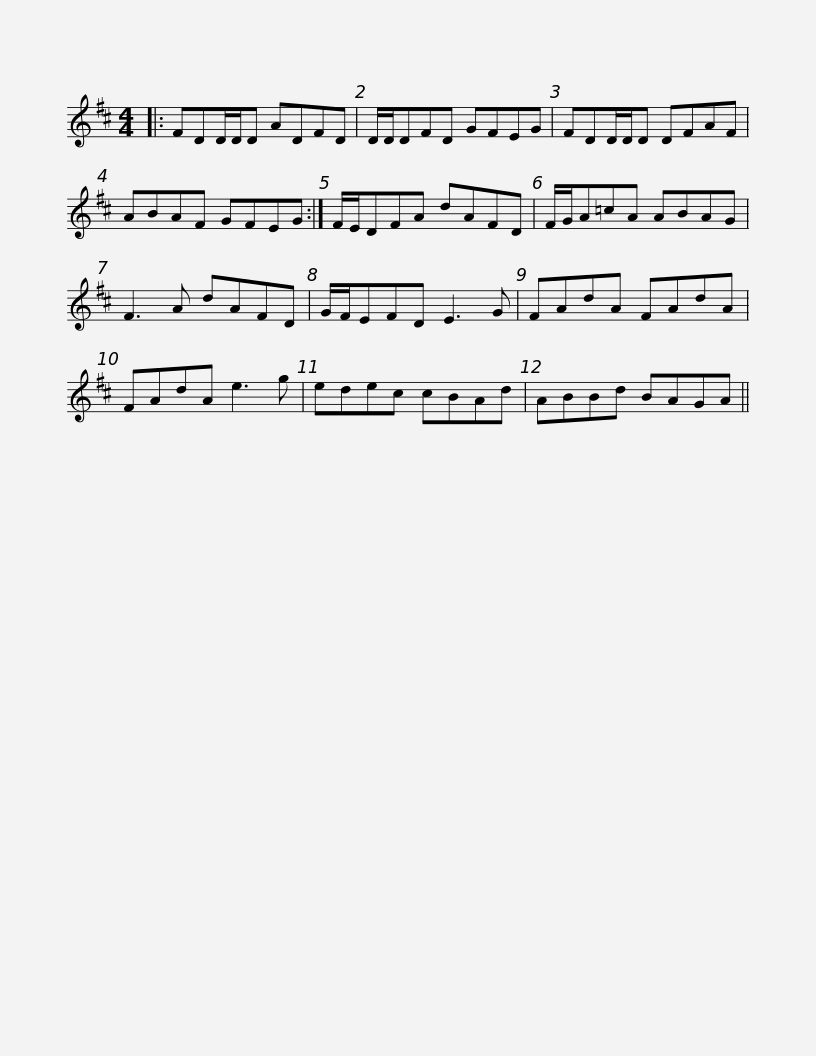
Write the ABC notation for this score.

X:1
L:1/8
M:4/4
I:linebreak $
K:D
V:1 treble
V:1
|: FDD/D/D ADFD | D/D/DFD GFEG | FDD/D/D DFAF | ABAF GFEG :| F/E/DFA dAFD |$ %5
 F/G/A=cA ABAG | F3 A dAFD | G/F/EFD E3 G | FAdA FAdA | FAdA e3 g |$ %10
 edec cBAd | ABBd BAGA || %12
